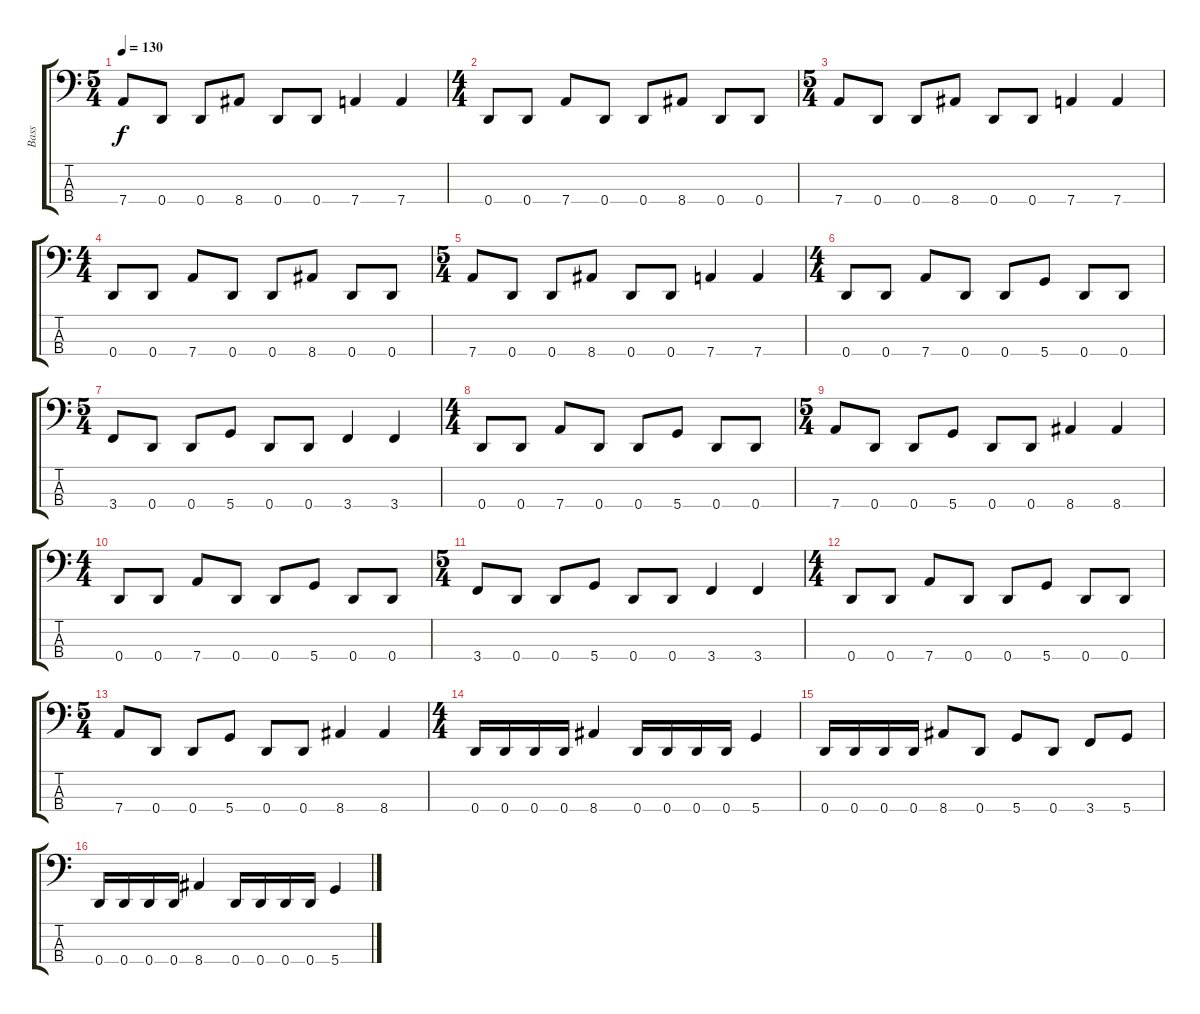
\track ("Bass" "Bass") {instrument electricbassfinger}
\staff {score tabs}
\tuning (G2 D2 A1 D1) {hide}
\ts (5 4)
\tempo 130
\clef f4
\ks c
7.4.8{dy f} 0.4.8 0.4.8 8.4.8 0.4.8 0.4.8 7.4.4 7.4.4 |
\ts (4 4)
0.4.8 0.4.8 7.4.8 0.4.8 0.4.8 8.4.8 0.4.8 0.4.8 |
\ts (5 4)
7.4.8 0.4.8 0.4.8 8.4.8 0.4.8 0.4.8 7.4.4 7.4.4 |
\ts (4 4)
0.4.8 0.4.8 7.4.8 0.4.8 0.4.8 8.4.8 0.4.8 0.4.8 |
\ts (5 4)
7.4.8 0.4.8 0.4.8 8.4.8 0.4.8 0.4.8 7.4.4 7.4.4 |
\ts (4 4)
0.4.8 0.4.8 7.4.8 0.4.8 0.4.8 5.4.8 0.4.8 0.4.8 |
\ts (5 4)
3.4.8 0.4.8 0.4.8 5.4.8 0.4.8 0.4.8 3.4.4 3.4.4 |
\ts (4 4)
0.4.8 0.4.8 7.4.8 0.4.8 0.4.8 5.4.8 0.4.8 0.4.8 |
\ts (5 4)
7.4.8 0.4.8 0.4.8 5.4.8 0.4.8 0.4.8 8.4.4 8.4.4 |
\ts (4 4)
0.4.8 0.4.8 7.4.8 0.4.8 0.4.8 5.4.8 0.4.8 0.4.8 |
\ts (5 4)
3.4.8 0.4.8 0.4.8 5.4.8 0.4.8 0.4.8 3.4.4 3.4.4 |
\ts (4 4)
0.4.8 0.4.8 7.4.8 0.4.8 0.4.8 5.4.8 0.4.8 0.4.8 |
\ts (5 4)
7.4.8 0.4.8 0.4.8 5.4.8 0.4.8 0.4.8 8.4.4 8.4.4 |
\ts (4 4)
0.4.16 0.4.16 0.4.16 0.4.16 8.4.4 0.4.16 0.4.16 0.4.16 0.4.16 5.4.4 |
0.4.16 0.4.16 0.4.16 0.4.16 8.4.8 0.4.8 5.4.8 0.4.8 3.4.8 5.4.8 |
0.4.16 0.4.16 0.4.16 0.4.16 8.4.4 0.4.16 0.4.16 0.4.16 0.4.16 5.4.4
